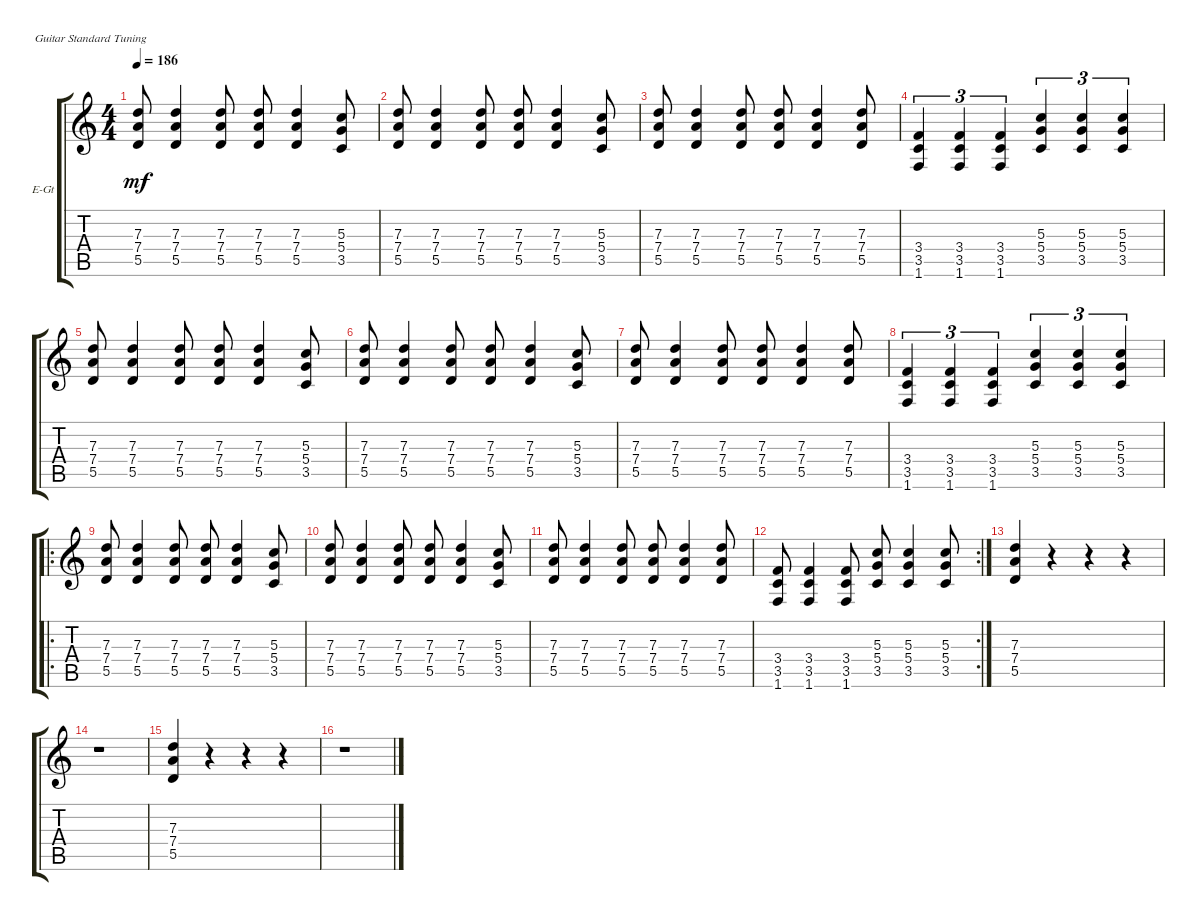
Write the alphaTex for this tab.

\defaultSystemsLayout 4
\bracketExtendMode groupsimilarinstruments
\firstSystemTrackNameOrientation horizontal
\otherSystemsTrackNameOrientation horizontal
\track ("Electric Guitar" "E-Gt") {instrument overdrivenguitar}
\staff {score tabs}
\tuning (E4 B3 G3 D3 A2 E2)
\ts (4 4)
\tempo 186
\clef g2
\ks c
(5.5 7.4 7.3).8{dy mf instrument overdrivenguitar} (5.5 7.3 7.4).4 (5.5 7.4 7.3).8 (5.5 7.3 7.4).8 (5.5 7.4 7.3).4 (3.5 5.3 5.4).8 |
(5.5 7.4 7.3).8 (5.5 7.3 7.4).4 (5.5 7.4 7.3).8 (5.5 7.3 7.4).8 (5.5 7.4 7.3).4 (3.5 5.4 5.3).8 |
(5.5 7.4 7.3).8 (5.5 7.3 7.4).4 (5.5 7.4 7.3).8 (5.5 7.3 7.4).8 (5.5 7.4 7.3).4 (5.5 7.3 7.4).8 |
(1.6 3.5 3.4).4{tu (3 2)} (1.6 3.5 3.4).4{tu (3 2)} (1.6 3.4 3.5).4{tu (3 2)} (3.5 5.4 5.3).4{tu (3 2)} (3.5 5.4 5.3).4{tu (3 2)} (3.5 5.3 5.4).4{tu (3 2)} |
(5.5 7.4 7.3).8 (5.5 7.3 7.4).4 (5.5 7.4 7.3).8 (5.5 7.3 7.4).8 (5.5 7.4 7.3).4 (3.5 5.3 5.4).8 |
(5.5 7.4 7.3).8 (5.5 7.3 7.4).4 (5.5 7.4 7.3).8 (5.5 7.3 7.4).8 (5.5 7.4 7.3).4 (3.5 5.4 5.3).8 |
(5.5 7.4 7.3).8 (5.5 7.3 7.4).4 (5.5 7.4 7.3).8 (5.5 7.3 7.4).8 (5.5 7.4 7.3).4 (5.5 7.3 7.4).8 |
(1.6 3.5 3.4).4{tu (3 2)} (1.6 3.5 3.4).4{tu (3 2)} (1.6 3.4 3.5).4{tu (3 2)} (3.5 5.4 5.3).4{tu (3 2)} (3.5 5.4 5.3).4{tu (3 2)} (3.5 5.3 5.4).4{tu (3 2)} |
\ro
(5.5 7.4 7.3).8 (5.5 7.3 7.4).4 (5.5 7.4 7.3).8 (5.5 7.3 7.4).8 (5.5 7.4 7.3).4 (3.5 5.3 5.4).8 |
(5.5 7.4 7.3).8 (5.5 7.3 7.4).4 (5.5 7.4 7.3).8 (5.5 7.3 7.4).8 (5.5 7.4 7.3).4 (3.5 5.4 5.3).8 |
(5.5 7.4 7.3).8 (5.5 7.3 7.4).4 (5.5 7.4 7.3).8 (5.5 7.3 7.4).8 (5.5 7.4 7.3).4 (5.5 7.3 7.4).8 |
\rc 2
(1.6 3.5 3.4).8 (1.6 3.5 3.4).4 (1.6 3.4 3.5).8 (3.5 5.4 5.3).8 (3.5 5.4 5.3).4 (3.5 5.3 5.4).8 |
(5.5 7.4 7.3).4 r.4 r.4 r.4 |
r.1 |
(5.5 7.4 7.3).4 r.4 r.4 r.4 |
r.1
